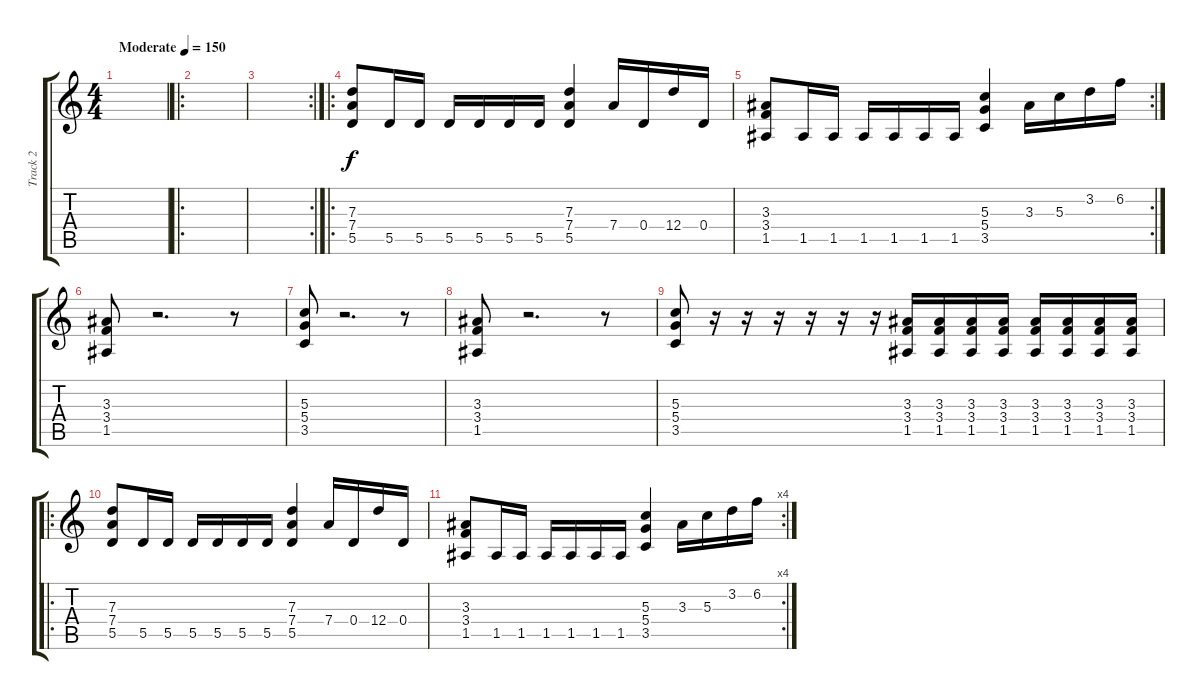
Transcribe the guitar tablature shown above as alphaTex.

\track ("Track 2" "Track 2") {instrument distortionguitar}
\staff {score tabs}
\tuning (E4 B3 G3 D3 A2 D2) {hide}
\ts (4 4)
\tempo (150 "Moderate")
\clef g2
\ks c
|
\ro
|
\rc 2
|
\ro
(7.3 7.4 5.5).8 5.5.16 5.5.16 5.5.16 5.5.16 5.5.16 5.5.16 (7.3 7.4 5.5).4 7.4.16 0.4.16 12.4.16 0.4.16 |
\rc 2
(3.3 3.4 1.5).8 1.5.16 1.5.16 1.5.16 1.5.16 1.5.16 1.5.16 (5.3 5.4 3.5).4 3.3.16 5.3.16 3.2.16 6.2.16 |
(3.3 3.4 1.5).8 r.2{d} r.8 |
(5.3 5.4 3.5).8 r.2{d} r.8 |
(3.3 3.4 1.5).8 r.2{d} r.8 |
(5.3 5.4 3.5).8 r.16 r.16 r.16 r.16 r.16 r.16 (3.3 3.4 1.5).16 (3.3 3.4 1.5).16 (3.3 3.4 1.5).16 (3.3 3.4 1.5).16 (3.3 3.4 1.5).16 (3.3 3.4 1.5).16 (3.3 3.4 1.5).16 (3.3 3.4 1.5).16 |
\ro
(7.3 7.4 5.5).8 5.5.16 5.5.16 5.5.16 5.5.16 5.5.16 5.5.16 (7.3 7.4 5.5).4 7.4.16 0.4.16 12.4.16 0.4.16 |
\rc 4
(3.3 3.4 1.5).8 1.5.16 1.5.16 1.5.16 1.5.16 1.5.16 1.5.16 (5.3 5.4 3.5).4 3.3.16 5.3.16 3.2.16 6.2.16
